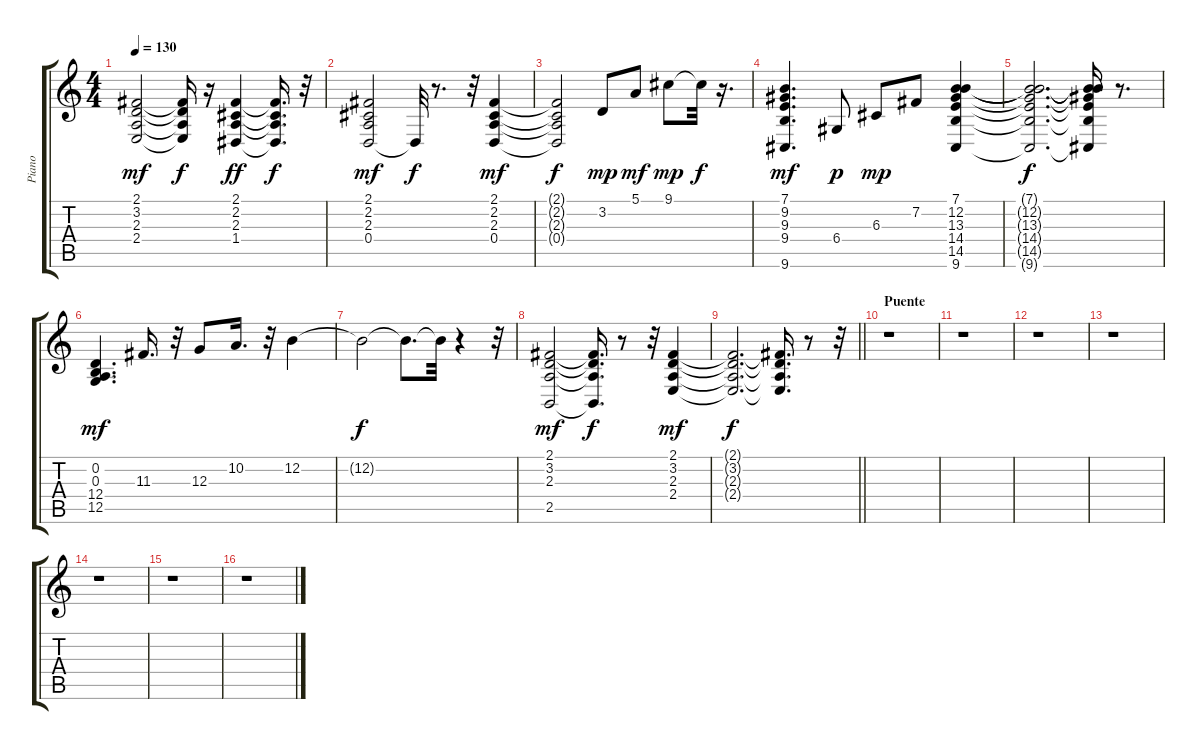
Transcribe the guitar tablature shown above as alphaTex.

\track ("Piano" "Piano") {instrument acousticgrandpiano}
\staff {score tabs}
\tuning (E4 B3 G3 D3 A2 E2) {hide}
\ts (4 4)
\tempo 130
\clef g2
\ks c
(2.1 3.2 2.3 2.4).2{dy mf} (2.1{t} 3.2{t} 2.3{t} 2.4{t}).16{dy f} r.16 (2.1 2.2 2.3 1.4).4{dy ff} (2.1{t} 2.2{t} 2.3{t} 1.4{t}).16{d dy f} r.32 |
(2.1 2.2 2.3 0.4).2{dy mf} 0.4{t}.32{dy f} r.8{d} r.32 (2.1 2.2 2.3 0.4).4{dy mf} |
(2.1{t} 2.2{t} 2.3{t} 0.4{t}).2{dy f} 3.2.8{dy mp} 5.1.8{dy mf} 9.1.8{dy mp} 9.1{t}.32{dy f} r.16{d} |
(7.1 9.2 9.3 9.4 9.6).4{d dy mf} 6.4.8{dy p} 6.3.8{dy mp} 7.2.8 (7.1 12.2 13.3 14.4 14.5 9.6).4 |
(7.1{t} 12.2{t} 13.3{t} 14.4{t} 14.5{t} 9.6{t}).2{d dy f} (7.1{t} 12.2{t} 13.3{t} 14.4{t} 14.5{t} 9.6{t}).16 r.8{d} |
(0.2 0.3 12.4 12.5).4{d dy mf} 11.3.16{d} r.32 12.3.8 10.2.16{d} r.32 12.2.4 |
12.2{t}.2{dy f} 12.2{t}.8{d} 12.2{t}.32 r.4 r.32 |
(2.1 3.2 2.3 2.5).2{dy mf} (2.1{t} 3.2{t} 2.3{t} 2.5{t}).16{d dy f} r.8 r.32 (2.1 3.2 2.3 2.4).4{dy mf} |
\barLineRight lightlight
(2.1{t} 3.2{t} 2.3{t} 2.4{t}).2{d dy f} (2.1{t} 3.2{t} 2.3{t} 2.4{t}).16{d} r.8 r.32 |
\section ("" "Puente")
r.1 |
r.1 |
r.1 |
r.1 |
r.1 |
r.1 |
r.1
